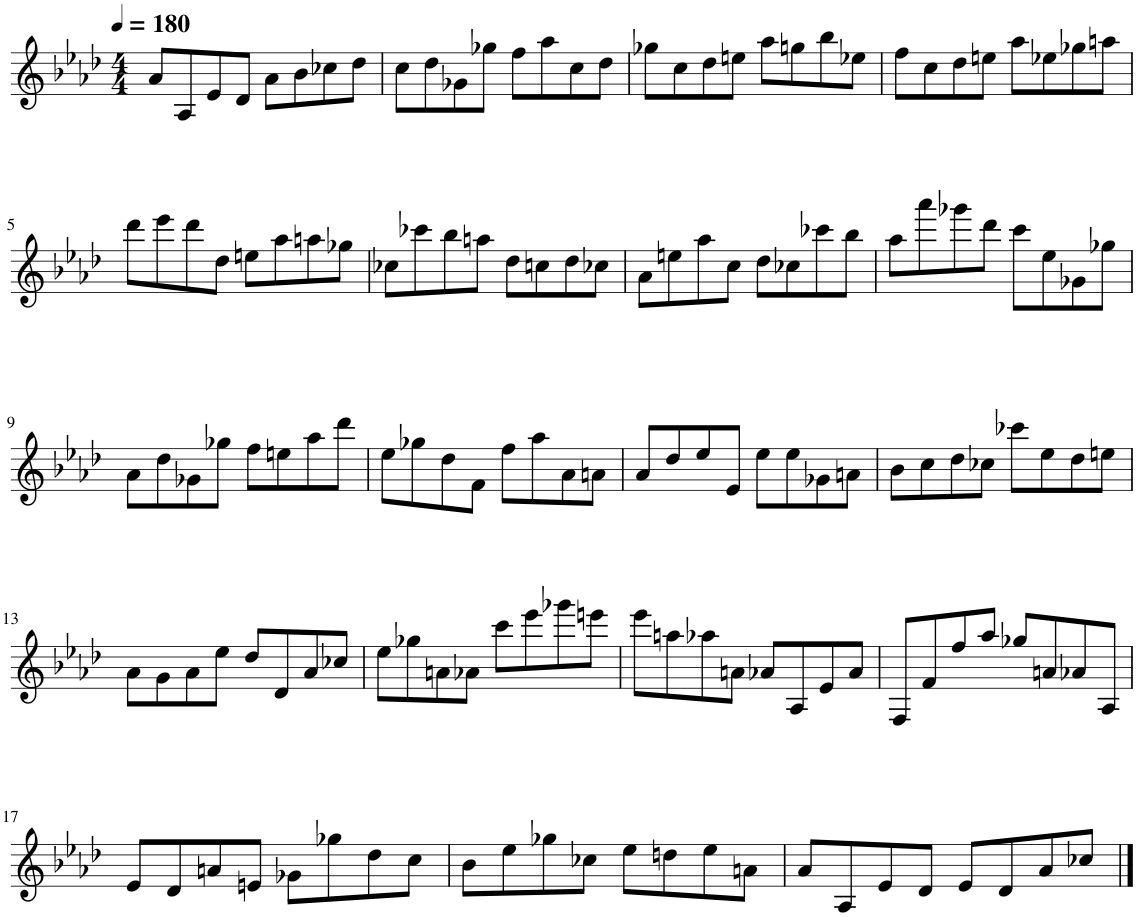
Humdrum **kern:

**kern
*part1
*staff1
*I"Piano
*I'Pno.
*clefG2
*k[b-e-a-d-]
*M4/4
*MM180
=1
8a-/L
8A-/
8e-/
8d-/J
8a-\L
8b-\
8cc-X\
8dd-\J
=2
8cc\L
8dd-\
8g-X\
8gg-X\J
8ff\L
8aa-\
8cc\
8dd-\J
=3
8gg-X\L
8cc\
8dd-\
8een\J
8aa-\L
8ggn\
8bb-\
8ee-X\J
=4
8ff\L
8cc\
8dd-\
8een\J
8aa-\L
8ee-X\
8gg-X\
8aan\J
!!LO:LB:g=z
=5
8ddd-\L
8eee-\
8ddd-\
8dd-\J
8een\L
8aa-\
8aan\
8gg-X\J
=6
8cc-X\L
8ccc-X\
8bb-\
8aan\J
8dd-\L
8ccn\
8dd-\
8cc-X\J
=7
8a-\L
8een\
8aa-\
8cc\J
8dd-\L
8cc-X\
8ccc-X\
8bb-\J
=8
8aa-\L
8aaa-\
8ggg-X\
8ddd-\J
8ccc\L
8ee-\
8g-X\
8gg-X\J
!!LO:LB:g=z
=9
8a-\L
8dd-\
8g-X\
8gg-X\J
8ff\L
8een\
8aa-\
8ddd-\J
=10
8ee-\L
8gg-X\
8dd-\
8f\J
8ff\L
8aa-\
8a-\
8an\J
=11
8a-/L
8dd-/
8ee-/
8e-/J
8ee-\L
8ee-\
8g-X\
8an\J
=12
8b-\L
8cc\
8dd-\
8cc-X\J
8ccc-X\L
8ee-\
8dd-\
8een\J
!!LO:LB:g=z
=13
8a-\L
8g\
8a-\
8ee-\J
8dd-/L
8d-/
8a-/
8cc-X/J
=14
8ee-\L
8gg-X\
8an\
8a-X\J
8ccc\L
8eee-\
8ggg-X\
8eeen\J
=15
8eee-\L
8aan\
8aa-X\
8an\J
8a-X/L
8A-/
8e-/
8a-/J
=16
8F/L
8f/
8ff/
8aa-/J
8gg-X/L
8an/
8a-X/
8A-/J
!!LO:LB:g=z
=17
8e-/L
8d-/
8an/
8en/J
8g-X\L
8gg-X\
8dd-\
8cc\J
=18
8b-\L
8ee-\
8gg-X\
8cc-X\J
8ee-\L
8ddn\
8ee-\
8an\J
=19
8a-/L
8A-/
8e-/
8d-/J
8e-/L
8d-/
8a-/
8cc-X/J
==
*-
